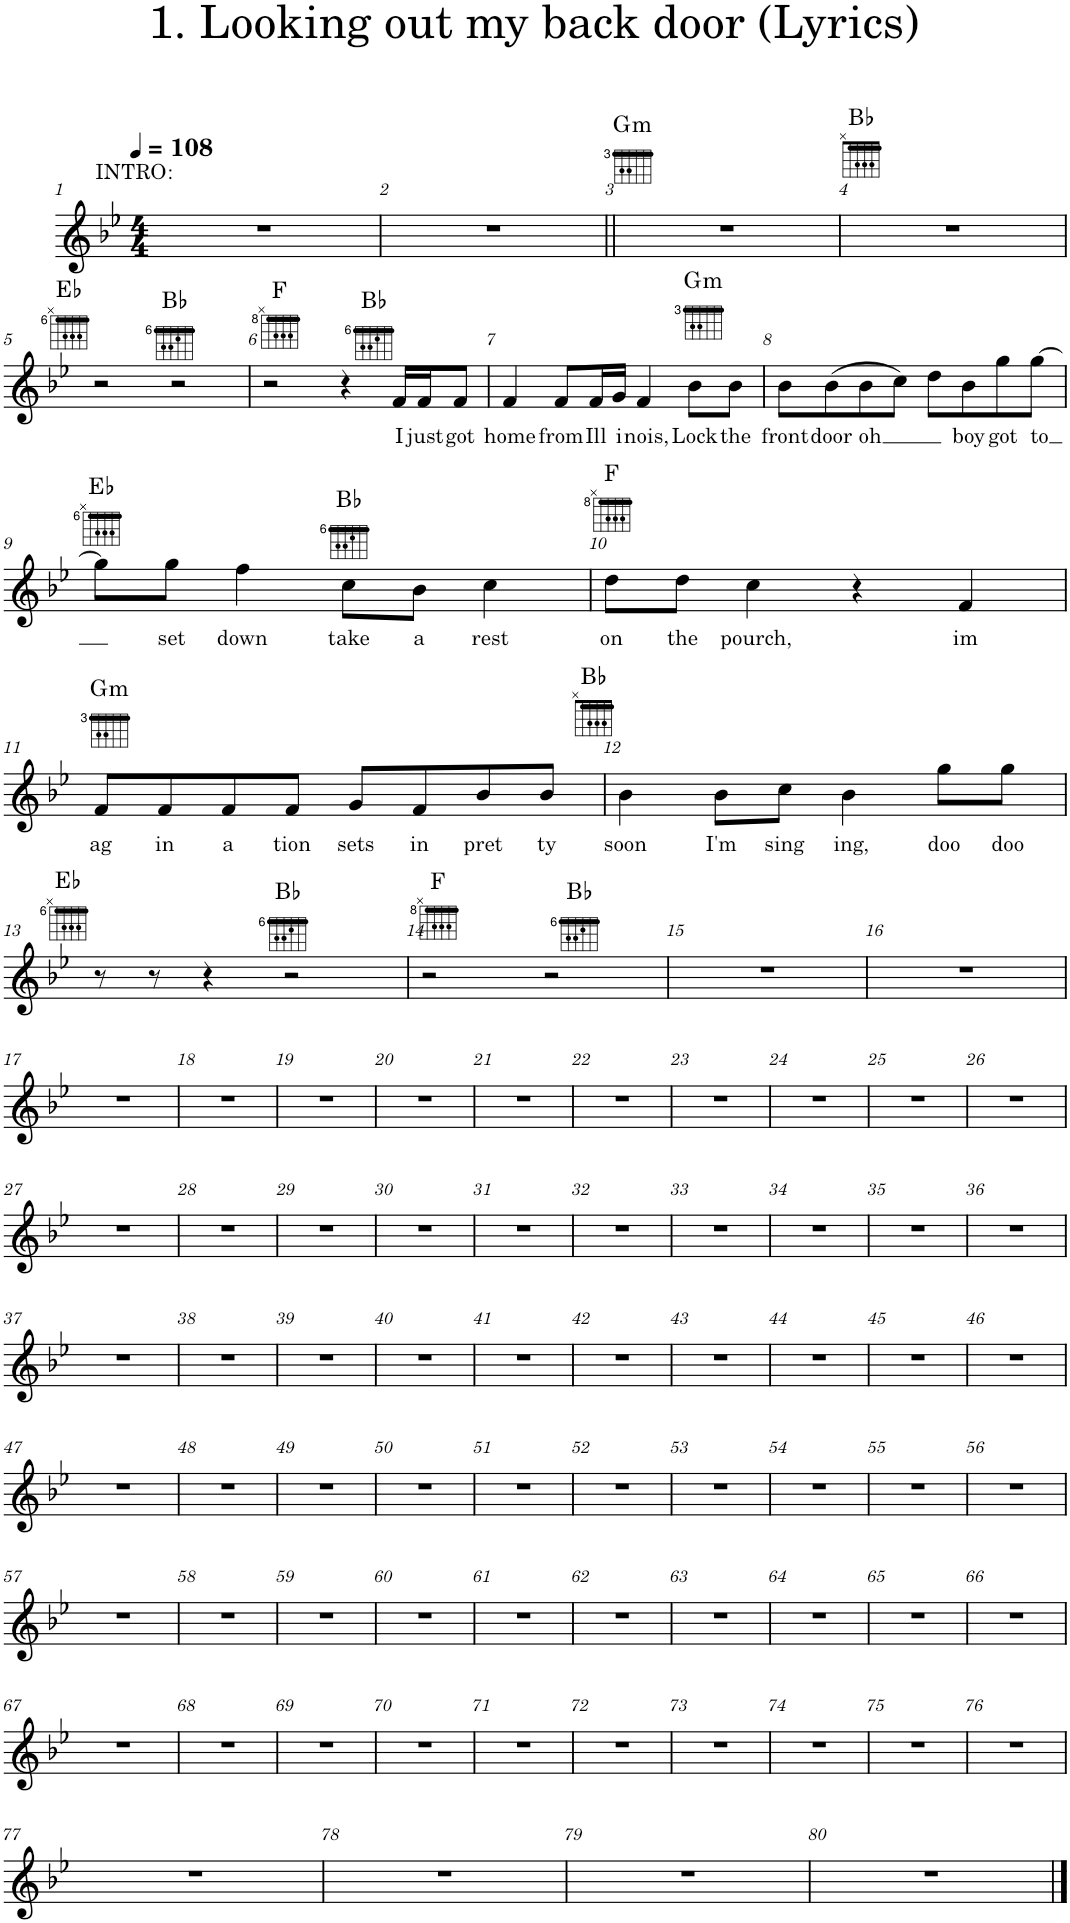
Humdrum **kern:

**kern	**text	**harte
*part1	*part1	*part1
*staff1	*staff1	*
*I"Organ	*	*
*I'Org.	*	*
*clefG2	*	*
*k[b-e-]	*	*
*M4/4	*	*
*MM108	*	*
=1	=1	=1
!LO:TX:a:t=INTRO&colon;	!	!
1r	.	.
=2	=2	=2
1r	.	.
=3||	=3||	=3||
!	!	!LO:H:kt=m
1r	.	G:min
=4	=4	=4
1r	.	Bb:maj
!!LO:LB:g=z
=5	=5	=5
2r	.	Eb:maj
2r	.	Bb:maj
=6	=6	=6
2r	.	F:maj
4r	.	Bb:maj
!	!LO:LY:b	!
16f/LL	I	.
!	!LO:LY:b	!
16f/J	just	.
!	!LO:LY:b	!
8f/J	got	.
=7	=7	=7
!	!LO:LY:b	!
4f/	home	.
!	!LO:LY:b	!
8f/L	from	.
!	!LO:LY:b	!
16f/L	Ill	.
!	!LO:LY:b	!
16g/JJ	i	.
!	!LO:LY:b	!
4f/	nois,	.
!	!LO:LY:b	!LO:H:kt=m
8b-\L	Lock	G:min
!	!LO:LY:b	!
8b-\J	the	.
=8	=8	=8
!	!LO:LY:b	!
8b-\L	front	.
!	!LO:LY:b	!
(8b-\	door	.
!	!LO:LY:b	!
8b-\	oh	.
8cc\J)	.	.
8dd\L	.	.
!	!LO:LY:b	!
8b-\	boy	.
!	!LO:LY:b	!
8gg\	got	.
!	!LO:LY:b	!
[8gg\J	to	.
!!LO:LB:g=z
=9	=9	=9
8gg\L]	.	Eb:maj
!	!LO:LY:b	!
8gg\J	set	.
!	!LO:LY:b	!
4ff\	down	.
!	!LO:LY:b	!
8cc\L	take	Bb:maj
!	!LO:LY:b	!
8b-\J	a	.
!	!LO:LY:b	!
4cc\	rest	.
=10	=10	=10
!	!LO:LY:b	!
8dd\L	on	F:maj
!	!LO:LY:b	!
8dd\J	the	.
!	!LO:LY:b	!
4cc\	pourch,	.
4r	.	.
!	!LO:LY:b	!
4f/	im	.
!!LO:LB:g=z
=11	=11	=11
!	!LO:LY:b	!LO:H:kt=m
8f/L	ag	G:min
!	!LO:LY:b	!
8f/	in	.
!	!LO:LY:b	!
8f/	a	.
!	!LO:LY:b	!
8f/J	tion	.
!	!LO:LY:b	!
8g/L	sets	.
!	!LO:LY:b	!
8f/	in	.
!	!LO:LY:b	!
8b-/	pret	.
!	!LO:LY:b	!
8b-/J	ty	.
=12	=12	=12
!	!LO:LY:b	!
4b-\	soon	Bb:maj
!	!LO:LY:b	!
8b-\L	I'm	.
!	!LO:LY:b	!
8cc\J	sing	.
!	!LO:LY:b	!
4b-\	ing,	.
!	!LO:LY:b	!
8gg\L	doo	.
!	!LO:LY:b	!
8gg\J	doo	.
!!LO:LB:g=z
=13	=13	=13
8r	.	Eb:maj
8r	.	.
4r	.	.
2r	.	Bb:maj
=14	=14	=14
2r	.	F:maj
2r	.	Bb:maj
=15	=15	=15
1r	.	.
=16	=16	=16
1r	.	.
!!LO:LB:g=z
=17	=17	=17
1r	.	.
=18	=18	=18
1r	.	.
=19	=19	=19
1r	.	.
=20	=20	=20
1r	.	.
=21	=21	=21
1r	.	.
=22	=22	=22
1r	.	.
=23	=23	=23
1r	.	.
=24	=24	=24
1r	.	.
=25	=25	=25
1r	.	.
=26	=26	=26
1r	.	.
!!LO:LB:g=z
=27	=27	=27
1r	.	.
=28	=28	=28
1r	.	.
=29	=29	=29
1r	.	.
=30	=30	=30
1r	.	.
=31	=31	=31
1r	.	.
=32	=32	=32
1r	.	.
=33	=33	=33
1r	.	.
=34	=34	=34
1r	.	.
=35	=35	=35
1r	.	.
=36	=36	=36
1r	.	.
!!LO:LB:g=z
=37	=37	=37
1r	.	.
=38	=38	=38
1r	.	.
=39	=39	=39
1r	.	.
=40	=40	=40
1r	.	.
=41	=41	=41
1r	.	.
=42	=42	=42
1r	.	.
=43	=43	=43
1r	.	.
=44	=44	=44
1r	.	.
=45	=45	=45
1r	.	.
=46	=46	=46
1r	.	.
!!LO:LB:g=z
=47	=47	=47
1r	.	.
=48	=48	=48
1r	.	.
=49	=49	=49
1r	.	.
=50	=50	=50
1r	.	.
=51	=51	=51
1r	.	.
=52	=52	=52
1r	.	.
=53	=53	=53
1r	.	.
=54	=54	=54
1r	.	.
=55	=55	=55
1r	.	.
=56	=56	=56
1r	.	.
!!LO:LB:g=z
=57	=57	=57
1r	.	.
=58	=58	=58
1r	.	.
=59	=59	=59
1r	.	.
=60	=60	=60
1r	.	.
=61	=61	=61
1r	.	.
=62	=62	=62
1r	.	.
=63	=63	=63
1r	.	.
=64	=64	=64
1r	.	.
=65	=65	=65
1r	.	.
=66	=66	=66
1r	.	.
!!LO:LB:g=z
=67	=67	=67
1r	.	.
=68	=68	=68
1r	.	.
=69	=69	=69
1r	.	.
=70	=70	=70
1r	.	.
=71	=71	=71
1r	.	.
=72	=72	=72
1r	.	.
=73	=73	=73
1r	.	.
=74	=74	=74
1r	.	.
=75	=75	=75
1r	.	.
=76	=76	=76
1r	.	.
!!LO:LB:g=z
=77	=77	=77
1r	.	.
=78	=78	=78
1r	.	.
=79	=79	=79
1r	.	.
=80	=80	=80
1r	.	.
==	==	==
*-	*-	*-
